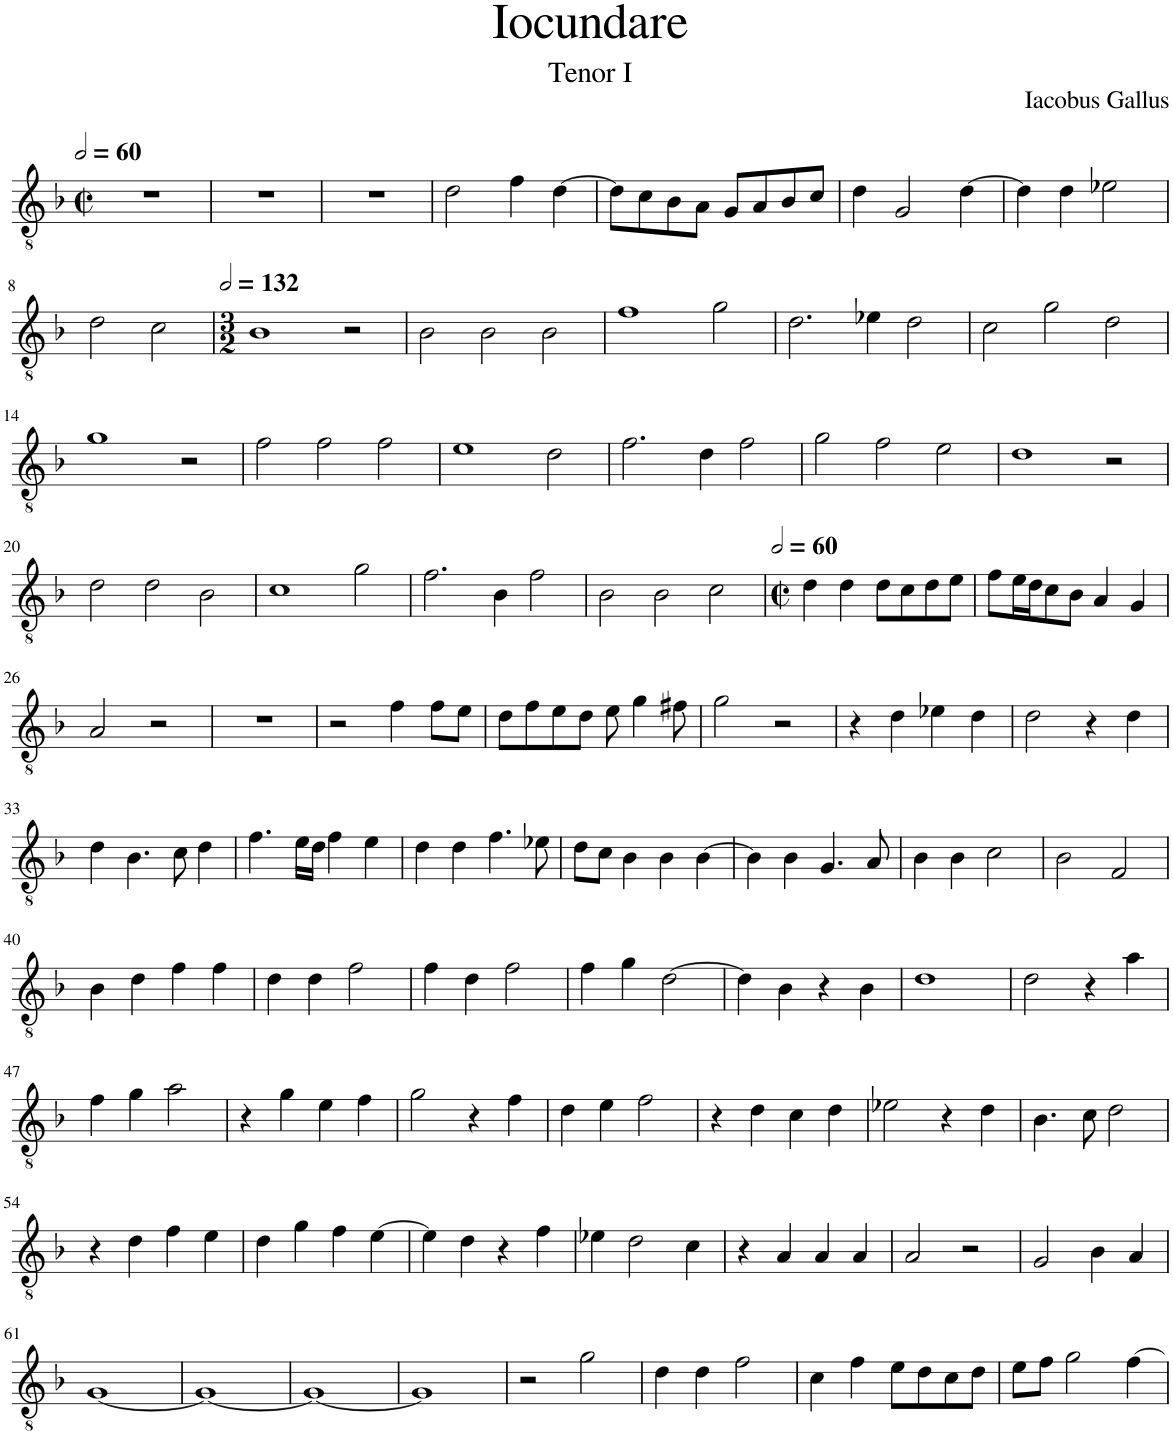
**kern
*part1
*staff1
*I"Tenor
*I'T.
*clefGv2
*k[b-]
*M2/2
*met(c|)
*MM120
=1
1r
=2
1r
=3
1r
=4
2d\
4f\
[4d\
=5
8d\L]
8c\
8B-\
8A\J
8G/L
8A/
8B-/
8c/J
=6
4d\
2G/
[4d\
=7
4d\]
4d\
2e-X\
!!LO:LB:g=z
=8
2d\
2c\
=9
*M3/2
*MM264
1B-
2r
=10
2B-\
2B-\
2B-\
=11
1f
2g\
=12
2.d\
4e-X\
2d\
=13
2c\
2g\
2d\
!!LO:LB:g=z
=14
1g
2r
=15
2f\
2f\
2f\
=16
1e
2d\
=17
2.f\
4d\
2f\
=18
2g\
2f\
2e\
=19
1d
2r
!!LO:LB:g=z
=20
2d\
2d\
2B-\
=21
1c
2g\
=22
2.f\
4B-\
2f\
=23
2B-\
2B-\
2c\
=24
*M2/2
*met(c|)
*MM120
4d\
4d\
8d\L
8c\
8d\
8e\J
=25
8f\L
16e\L
16d\J
8c\
8B-\J
4A/
4G/
!!LO:LB:g=z
=26
2A/
2r
=27
1r
=28
2r
4f\
8f\L
8e\J
=29
8d\L
8f\
8e\
8d\J
8e\
4g\
8f#X\
=30
2g\
2r
=31
4r
4d\
4e-X\
4d\
=32
2d\
4r
4d\
!!LO:LB:g=z
=33
4d\
4.B-\
8c\
4d\
=34
4.f\
16e\LL
16d\JJ
4f\
4e\
=35
4d\
4d\
4.f\
8e-X\
=36
8d\L
8c\J
4B-\
4B-\
[4B-\
=37
4B-\]
4B-\
4.G/
8A/
=38
4B-\
4B-\
2c\
=39
2B-\
2F/
!!LO:LB:g=z
=40
4B-\
4d\
4f\
4f\
=41
4d\
4d\
2f\
=42
4f\
4d\
2f\
=43
4f\
4g\
[2d\
=44
4d\]
4B-\
4r
4B-\
=45
1d
=46
2d\
4r
4a\
!!LO:LB:g=z
=47
4f\
4g\
2a\
=48
4r
4g\
4e\
4f\
=49
2g\
4r
4f\
=50
4d\
4e\
2f\
=51
4r
4d\
4c\
4d\
=52
2e-X\
4r
4d\
=53
4.B-\
8c\
2d\
!!LO:LB:g=z
=54
4r
4d\
4f\
4e\
=55
4d\
4g\
4f\
[4e\
=56
4e\]
4d\
4r
4f\
=57
4e-X\
2d\
4c\
=58
4r
4A/
4A/
4A/
=59
2A/
2r
=60
2G/
4B-\
4A/
!!LO:LB:g=z
=61
[1G
=62
1G_
=63
1G_
=64
1G]
=65
2r
2g\
=66
4d\
4d\
2f\
=67
4c\
4f\
8e\L
8d\
8c\
8d\J
=68
8e\L
8f\J
2g\
[4f\
=
*-
